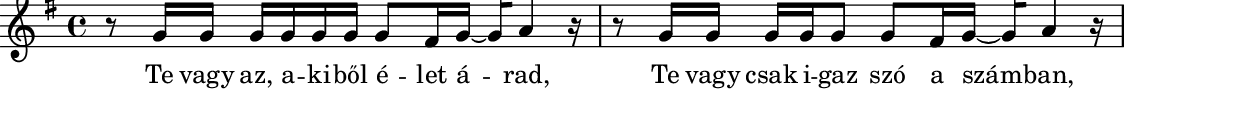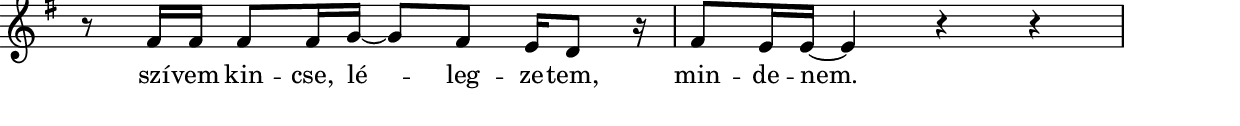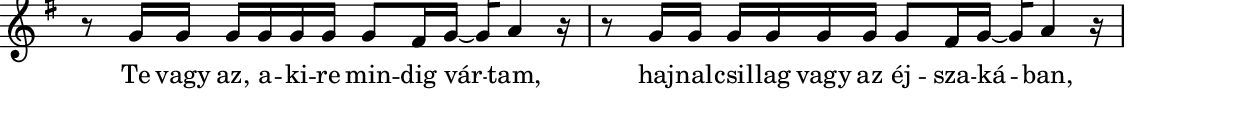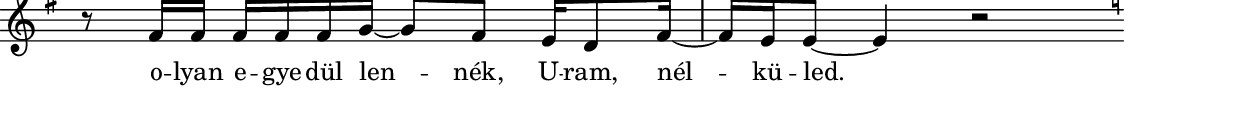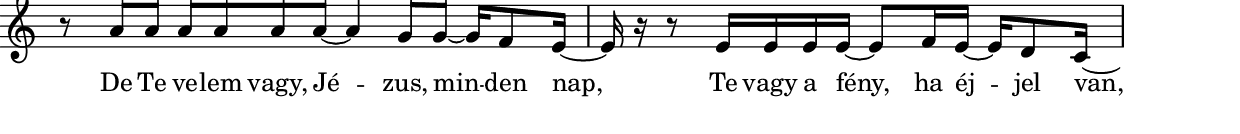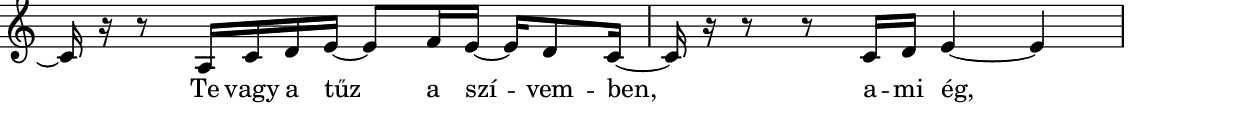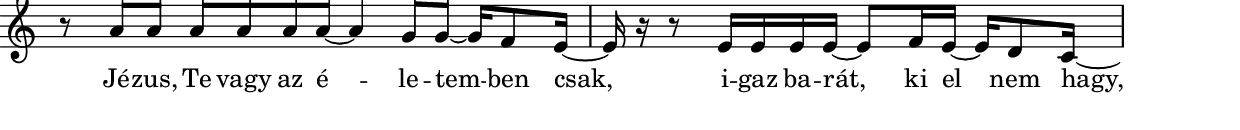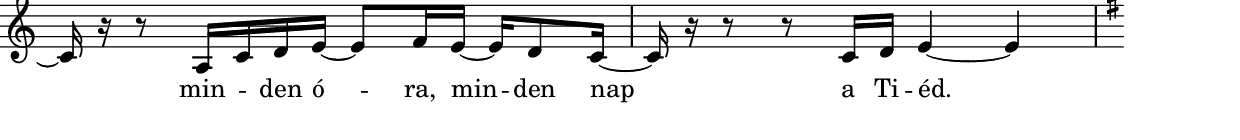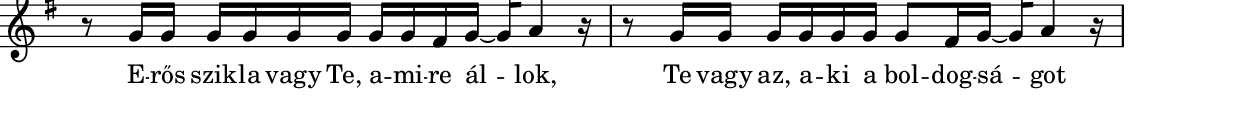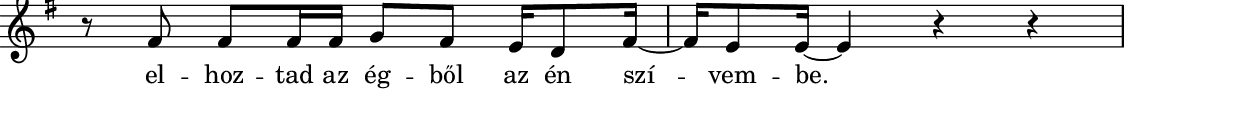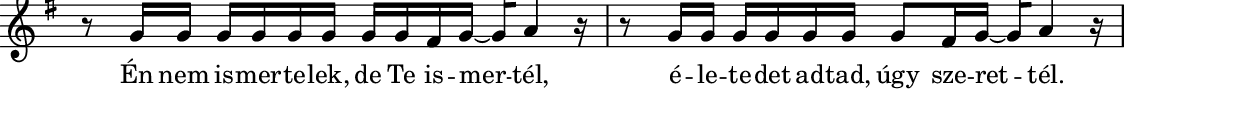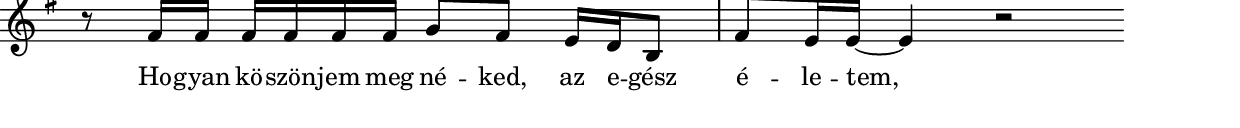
% MusicXML to Lilypond converter by Kovi

szovegAAA = \lyricmode {  "Te" "vagy" "az," "a" -- "ki" -- "ből" "é" -- "let" "á" -- "rad," "Te" "vagy" "csak" "i" -- "gaz" "szó" "a" "szám" -- "ban," "szí" -- "vem" "kin" -- "cse," "lé" -- "leg" -- "ze" -- "tem," "min" -- "de" -- "nem." "Te" "vagy" "az," "a" -- "ki" -- "re" "min" -- "dig" "vár" -- "tam," "haj" -- "nal" -- "csil" -- "lag" "vagy" "az" "éj" -- "sza" -- "ká" -- "ban," "o" -- "lyan" "e" -- "gye" -- "dül" "len" -- "nék," "U" -- "ram," "nél" -- "kü" -- "led." "De" "Te" "ve" -- "lem" "vagy," "Jé" -- "zus," "min" -- "den" "nap," "Te" "vagy" "a" "fény," "ha" "éj" -- "jel" "van," "Te" "vagy" "a" "tűz" "a" "szí" -- "vem" -- "ben," "a" -- "mi" "ég," "Jé" -- "zus," "Te" "vagy" "az" "é" -- "le" -- "tem" -- "ben" "csak," "i" -- "gaz" "ba" -- "rát," "ki" "el" "nem" "hagy," "min" --  \skip 4 "den" "ó" -- "ra," "min" -- "den" "nap" "a" "Ti" -- "éd." "E" -- "rős" "szik" -- "la" "vagy" "Te," "a" -- "mi" -- "re" "ál" -- "lok," "Te" "vagy" "az," "a" -- "ki" "a" "bol" -- "dog" -- "sá" -- "got" "el" -- "hoz" -- "tad" "az" "ég" -- "ből" "az" "én" "szí" -- "vem" -- "be." "Én" "nem" "is" -- "mer" -- "te" -- "lek," "de" "Te" "is" -- "mer" -- "tél," "é" -- "le" -- "te" -- "det" "ad" -- "tad," "úgy" "sze" -- "ret" -- "tél." "Ho" -- "gyan" "kö" -- "szön" -- "jem" "meg" "né" -- "ked," "az" "e" -- "gész" "é" -- "le" -- "tem,"  }

% Analyzing...
% 1 parts
% 1 Staff
% forceBassClefActive = 
melody = {
% 266 notes in the part
% 1 voices

\new Staff
\new Voice {
% 266 notes
% 24 mesaures

\override Score.RehearsalMark #'break-visibility = #begin-of-line-invisible
% Measure 1
\clef "treble"
\key g \major
\time 4/4 
r8 g'16 g'16 g'16 g'16 g'16 g'16 g'8 fis'16 g'16~ g'16 a'8 r16 
% Measure 2
r8 g'16 g'16 g'16 g'16 g'8 g'8 fis'16 g'16~ g'16 a'8 r16 
% Measure 3
\break
r8 fis'16 fis'16 fis'8 fis'16 g'16~ g'8 fis'8 e'16 d'8 r16 
% Measure 4
fis'8 e'16 e'16~ e'4 r4 r4 
% Measure 5
\break
r8 g'16 g'16 g'16 g'16 g'16 g'16 g'8 fis'16 g'16~ g'16 a'8 r16 
% Measure 6
r8 g'16 g'16 g'16 g'16 g'16 g'16 g'8 fis'16 g'16~ g'16 a'8 r16 
% Measure 7
\break
r8 fis'16 fis'16 fis'16 fis'16 fis'16 g'16~ g'8 fis'8 e'16 d'8 fis'16~ 
% Measure 8
fis'16 e'16 e'8~ e'4 r2 
% Measure 9
\key c \major
\bar "|:" \break
r8 a'16 a'16 a'16 a'16 a'16 a'16~ a'8 g'16 g'16~ g'16 f'8 e'16~ 
% Measure 10
e'16 r16 r8 e'16 e'16 e'16 e'16~ e'8 f'16 e'16~ e'16 d'8 c'16~ 
% Measure 11
\break
c'16 r16 r8 a16 c'16 d'16 e'16~ e'8 f'16 e'16~ e'16 d'8 c'16~ 
% Measure 12
c'16 r16 r8 r8 c'16 d'16 e'4~ e'4 
% Measure 13
\break
r8 a'16 a'16 a'16 a'16 a'16 a'16~ a'8 g'16 g'16~ g'16 f'8 e'16~ 
% Measure 14
e'16 r16 r8 e'16 e'16 e'16 e'16~ e'8 f'16 e'16~ e'16 d'8 c'16~ 
% Measure 15
\break
c'16 r16 r8 a16 c'16 d'16 e'16~ e'8 f'16 e'16~ e'16 d'8 c'16~ 
% Measure 16
c'16 r16 r8 r8 c'16 d'16 e'4~ e'4 
\override Score.RehearsalMark #'self-alignment-X = #RIGHT
\mark \markup{\fontsize #-0.5 {"Fine"}}

% Measure 17
\key g \major
\break
r8 g'16 g'16 g'16 g'16 g'16 g'16 g'16 g'16 fis'16 g'16~ g'16 a'8 r16 
% Measure 18
r8 g'16 g'16 g'16 g'16 g'16 g'16 g'8 fis'16 g'16~ g'16 a'8 r16 
% Measure 19
\break
r8 fis'8 fis'8 fis'16 fis'16 g'8 fis'8 e'16 d'8 fis'16~ 
% Measure 20
fis'16 e'8 e'16~ e'4 r4 r4 
% Measure 21
\break
r8 g'16 g'16 g'16 g'16 g'16 g'16 g'16 g'16 fis'16 g'16~ g'16 a'8 r16 
% Measure 22
r8 g'16 g'16 g'16 g'16 g'16 g'16 g'8 fis'16 g'16~ g'16 a'8 r16 
% Measure 23
\break
r8 fis'16 fis'16 fis'16 fis'16 fis'16 fis'16 g'8 fis'8 e'16 d'16 b8 
% Measure 24
fis'8 e'16 e'16~ e'4 r2 \bar ":|" 
} % voice
\addlyrics { \szovegAAA }

} % melody


harmonies = \chordmode {
% 54 chords
\germanChords
e4:m s4 a4:m7 s4 e4:m s4 a4:m7 s4 d4 s4 c4 s4 e4:m s4 a4:m7 a4:m6 e4:m s4 a4:m7 s4 e4:m s4 a4:m7 s4 d4 s4 c4 s4 e4:m s4 s4 s4 d4:m7 s4 g4 s4 c4 s4 e4:sus4 e4 a4:m7 s4 g4:m7 c4:7 f4:maj7 s4 e4:sus4 e4 d4:m7 s4 g4 s4 c4 s4 e4:sus4 e4 a4:m7 s4 g4:m7 c4:7 f4 s4 e4:sus4 e4 e4:m s4 a4:m7 s4 e4:m s4 a4:m7 s4 d4 s4 c4 s4 e4:m s4 a4:m7 a4:m6 e4:m s4 a4:m7 s4 e4:m s4 a4:m7 s4 d4 s4 c4 s4 e4:m
}

\include "../../definitions.ly"
